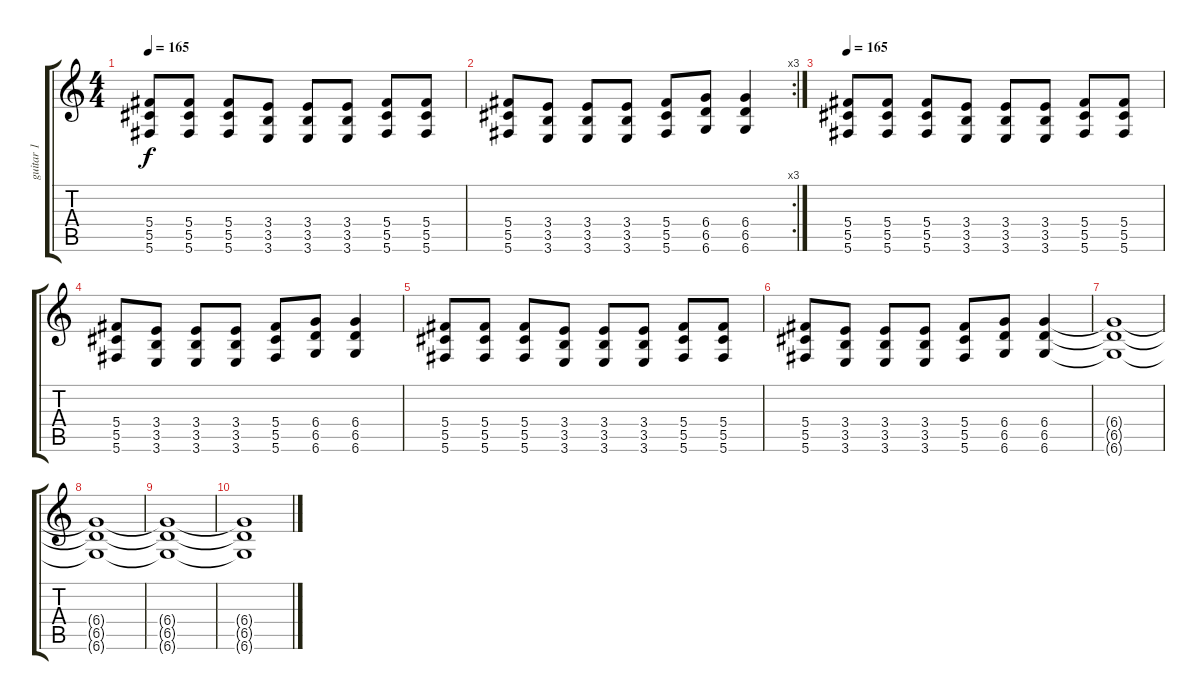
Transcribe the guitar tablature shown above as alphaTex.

\track ("guitar 1" "guitar 1") {instrument distortionguitar}
\staff {score tabs}
\tuning (Eb4 Bb3 Gb3 Db3 Ab2 Db2) {hide}
\ts (4 4)
\tempo 165
\clef g2
\ks c
(5.4 5.5 5.6).8{dy f} (5.4 5.5 5.6).8 (5.4 5.5 5.6).8 (3.4 3.5 3.6).8 (3.4 3.5 3.6).8 (3.4 3.5 3.6).8 (5.4 5.5 5.6).8 (5.4 5.5 5.6).8 |
\rc 3
(5.4 5.5 5.6).8 (3.4 3.5 3.6).8 (3.4 3.5 3.6).8 (3.4 3.5 3.6).8 (5.4 5.5 5.6).8 (6.4 6.5 6.6).8 (6.4 6.5 6.6).4 |
\tempo 165
(5.4 5.5 5.6).8 (5.4 5.5 5.6).8 (5.4 5.5 5.6).8 (3.4 3.5 3.6).8 (3.4 3.5 3.6).8 (3.4 3.5 3.6).8 (5.4 5.5 5.6).8 (5.4 5.5 5.6).8 |
(5.4 5.5 5.6).8 (3.4 3.5 3.6).8 (3.4 3.5 3.6).8 (3.4 3.5 3.6).8 (5.4 5.5 5.6).8 (6.4 6.5 6.6).8 (6.4 6.5 6.6).4 |
(5.4 5.5 5.6).8 (5.4 5.5 5.6).8 (5.4 5.5 5.6).8 (3.4 3.5 3.6).8 (3.4 3.5 3.6).8 (3.4 3.5 3.6).8 (5.4 5.5 5.6).8 (5.4 5.5 5.6).8 |
(5.4 5.5 5.6).8 (3.4 3.5 3.6).8 (3.4 3.5 3.6).8 (3.4 3.5 3.6).8 (5.4 5.5 5.6).8 (6.4 6.5 6.6).8 (6.4 6.5 6.6).4 |
(6.4{t} 6.5{t} 6.6{t}).1 |
(6.4{t} 6.5{t} 6.6{t}).1 |
(6.4{t} 6.5{t} 6.6{t}).1 |
(6.4{t} 6.5{t} 6.6{t}).1
